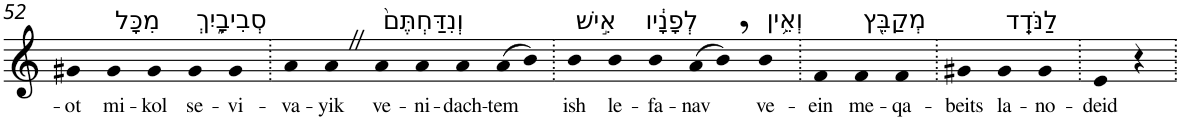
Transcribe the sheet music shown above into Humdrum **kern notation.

**kern	**text
*part1	*part1
*staff1	*staff1
*I"Piano	*
*I'Pno	*
!!LO:PB:g=z
*clefG2	*
*k[]	*
=52	=52
!	!LO:LY:b
4g#X	-ot
!LO:TX:a:t=מִכָּל	!
!	!LO:LY:b
4g#	mi-
!	!LO:LY:b
4g#	-kol
!LO:TX:a:t=סְבִיבָ֑יִךְ	!
!	!LO:LY:b
4g#	se-
!	!LO:LY:b
4g#	-vi-
=53.	=53.
!	!LO:LY:b
4a	-va-
!	!LO:LY:b
4aZ	-yik
!LO:TX:a:t=וְנִדַּחְתֶּם֙	!
!	!LO:LY:b
4a	ve-
!	!LO:LY:b
4a	-ni-
!	!LO:LY:b
4a	-dach-
!	!LO:LY:b
(>8a	-tem
8b)	.
=54.	=54.
!LO:TX:a:t=אִ֣ישׁ	!
!	!LO:LY:b
4b	ish
!LO:TX:a:t=לְפָנָ֔יו	!
!	!LO:LY:b
4b	le-
!	!LO:LY:b
4b	-fa-
!	!LO:LY:b
(>8a	-nav
8b,)	.
!LO:TX:a:t=וְאֵ֥ין	!
!	!LO:LY:b
4b	ve-
=55.	=55.
!	!LO:LY:b
4f	-ein
!LO:TX:a:t=מְקַבֵּ֖ץ	!
!	!LO:LY:b
4f	me-
!	!LO:LY:b
4f	-qa-
=56.	=56.
!	!LO:LY:b
4g#X	-beits
!LO:TX:a:t=לַנֹּדֵֽד	!
!	!LO:LY:b
4g#	la-
!	!LO:LY:b
4g#	-no-
=57.	=57.
!	!LO:LY:b
4e	-deid
4r	.
=.	=.
*-	*-
